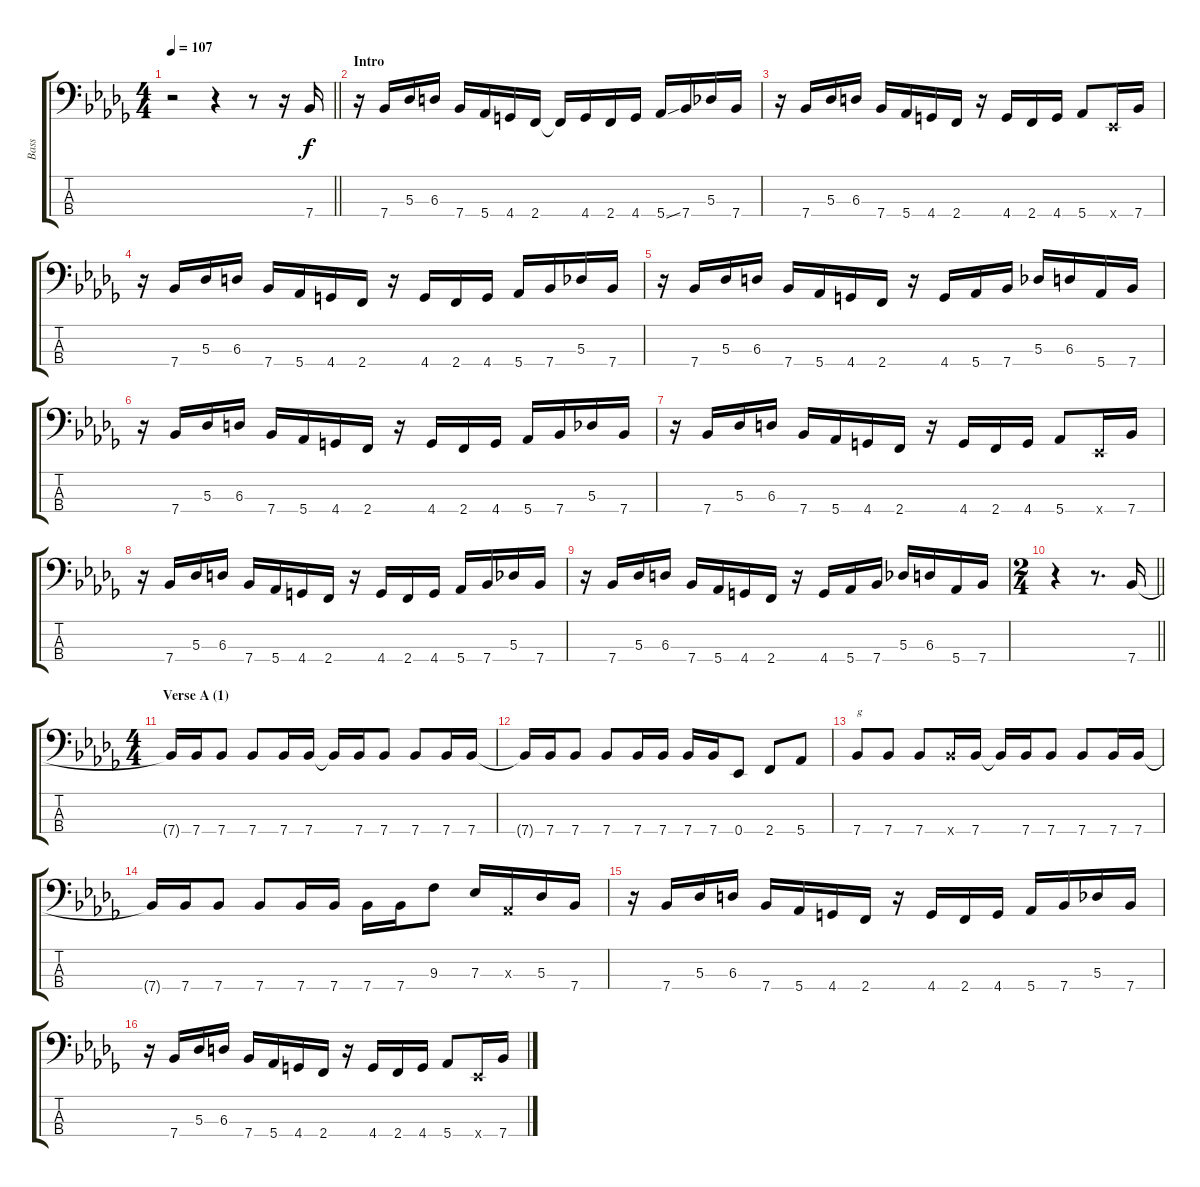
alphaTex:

\track ("Bass" "Bass") {instrument electricbassfinger}
\staff {score tabs}
\tuning (Gb2 Db2 Ab1 Eb1) {hide}
\ts (4 4)
\tempo 107
\clef f4
\barLineRight lightlight
\ks bbminor
r.2{dy f instrument electricbassfinger} r.4 r.8 r.16 7.4.16 |
\section ("" "Intro")
r.16 7.4.16 5.3.16 6.3.16 7.4.16 5.4.16 4.4.16 2.4.16 2.4{t}.16 4.4.16 2.4.16 4.4.16 5.4{ss}.16 7.4.16 5.3.16 7.4.16 |
r.16 7.4.16 5.3.16 6.3.16 7.4.16 5.4.16 4.4.16 2.4.16 r.16 4.4.16 2.4.16 4.4.16 5.4.8 0.4{x}.16 7.4.16 |
r.16 7.4.16 5.3.16 6.3.16 7.4.16 5.4.16 4.4.16 2.4.16 r.16 4.4.16 2.4.16 4.4.16 5.4.16 7.4.16 5.3.16 7.4.16 |
r.16 7.4.16 5.3.16 6.3.16 7.4.16 5.4.16 4.4.16 2.4.16 r.16 4.4.16 5.4.16 7.4.16 5.3.16 6.3.16 5.4.16 7.4.16 |
r.16 7.4.16 5.3.16 6.3.16 7.4.16 5.4.16 4.4.16 2.4.16 r.16 4.4.16 2.4.16 4.4.16 5.4.16 7.4.16 5.3.16 7.4.16 |
r.16 7.4.16 5.3.16 6.3.16 7.4.16 5.4.16 4.4.16 2.4.16 r.16 4.4.16 2.4.16 4.4.16 5.4.8 0.4{x}.16 7.4.16 |
r.16 7.4.16 5.3.16 6.3.16 7.4.16 5.4.16 4.4.16 2.4.16 r.16 4.4.16 2.4.16 4.4.16 5.4.16 7.4.16 5.3.16 7.4.16 |
r.16 7.4.16 5.3.16 6.3.16 7.4.16 5.4.16 4.4.16 2.4.16 r.16 4.4.16 5.4.16 7.4.16 5.3.16 6.3.16 5.4.16 7.4.16 |
\ts (2 4)
\barLineRight lightlight
r.4 r.8{d} 7.4.16 |
\ts (4 4)
\section ("" "Verse A (1)")
7.4{t}.16 7.4.16 7.4.8 7.4.8 7.4.16 7.4.16 7.4{t}.16 7.4.16 7.4.8 7.4.8 7.4.16 7.4.16 |
7.4{t}.16 7.4.16 7.4.8 7.4.8 7.4.16 7.4.16 7.4.16 7.4.16 0.4.8 2.4.8 5.4.8 |
7.4.8{txt "g"} 7.4.8 7.4.8 7.4{x}.16 7.4.16 7.4{t}.16 7.4.16 7.4.8 7.4.8 7.4.16 7.4.16 |
7.4{t}.16 7.4.16 7.4.8 7.4.8 7.4.16 7.4.16 7.4.16 7.4.16 9.3.8 7.3.16 0.3{x}.16 5.3.16 7.4.16 |
r.16 7.4.16 5.3.16 6.3.16 7.4.16 5.4.16 4.4.16 2.4.16 r.16 4.4.16 2.4.16 4.4.16 5.4.16 7.4.16 5.3.16 7.4.16 |
r.16 7.4.16 5.3.16 6.3.16 7.4.16 5.4.16 4.4.16 2.4.16 r.16 4.4.16 2.4.16 4.4.16 5.4.8 0.4{x}.16 7.4.16
